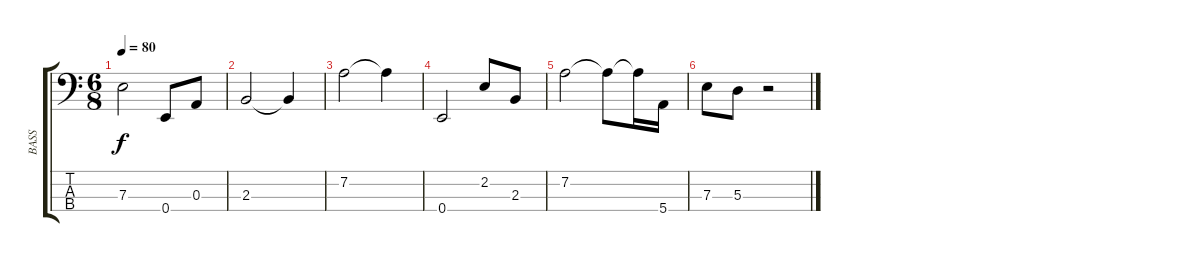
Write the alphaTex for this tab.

\track ("BASS" "BASS") {instrument electricbassfinger}
\staff {score tabs}
\tuning (G2 D2 A1 E1) {hide}
\ts (6 8)
\tempo 80
\clef f4
\ks c
7.3.2{dy f} 0.4.8 0.3.8 |
2.3.2 2.3{t}.4 |
7.2.2 7.2{t}.4 |
0.4.2 2.2.8 2.3.8 |
7.2.2 7.2{t}.8 7.2{t}.16 5.4.16 |
7.3.8 5.3.8 r.2
